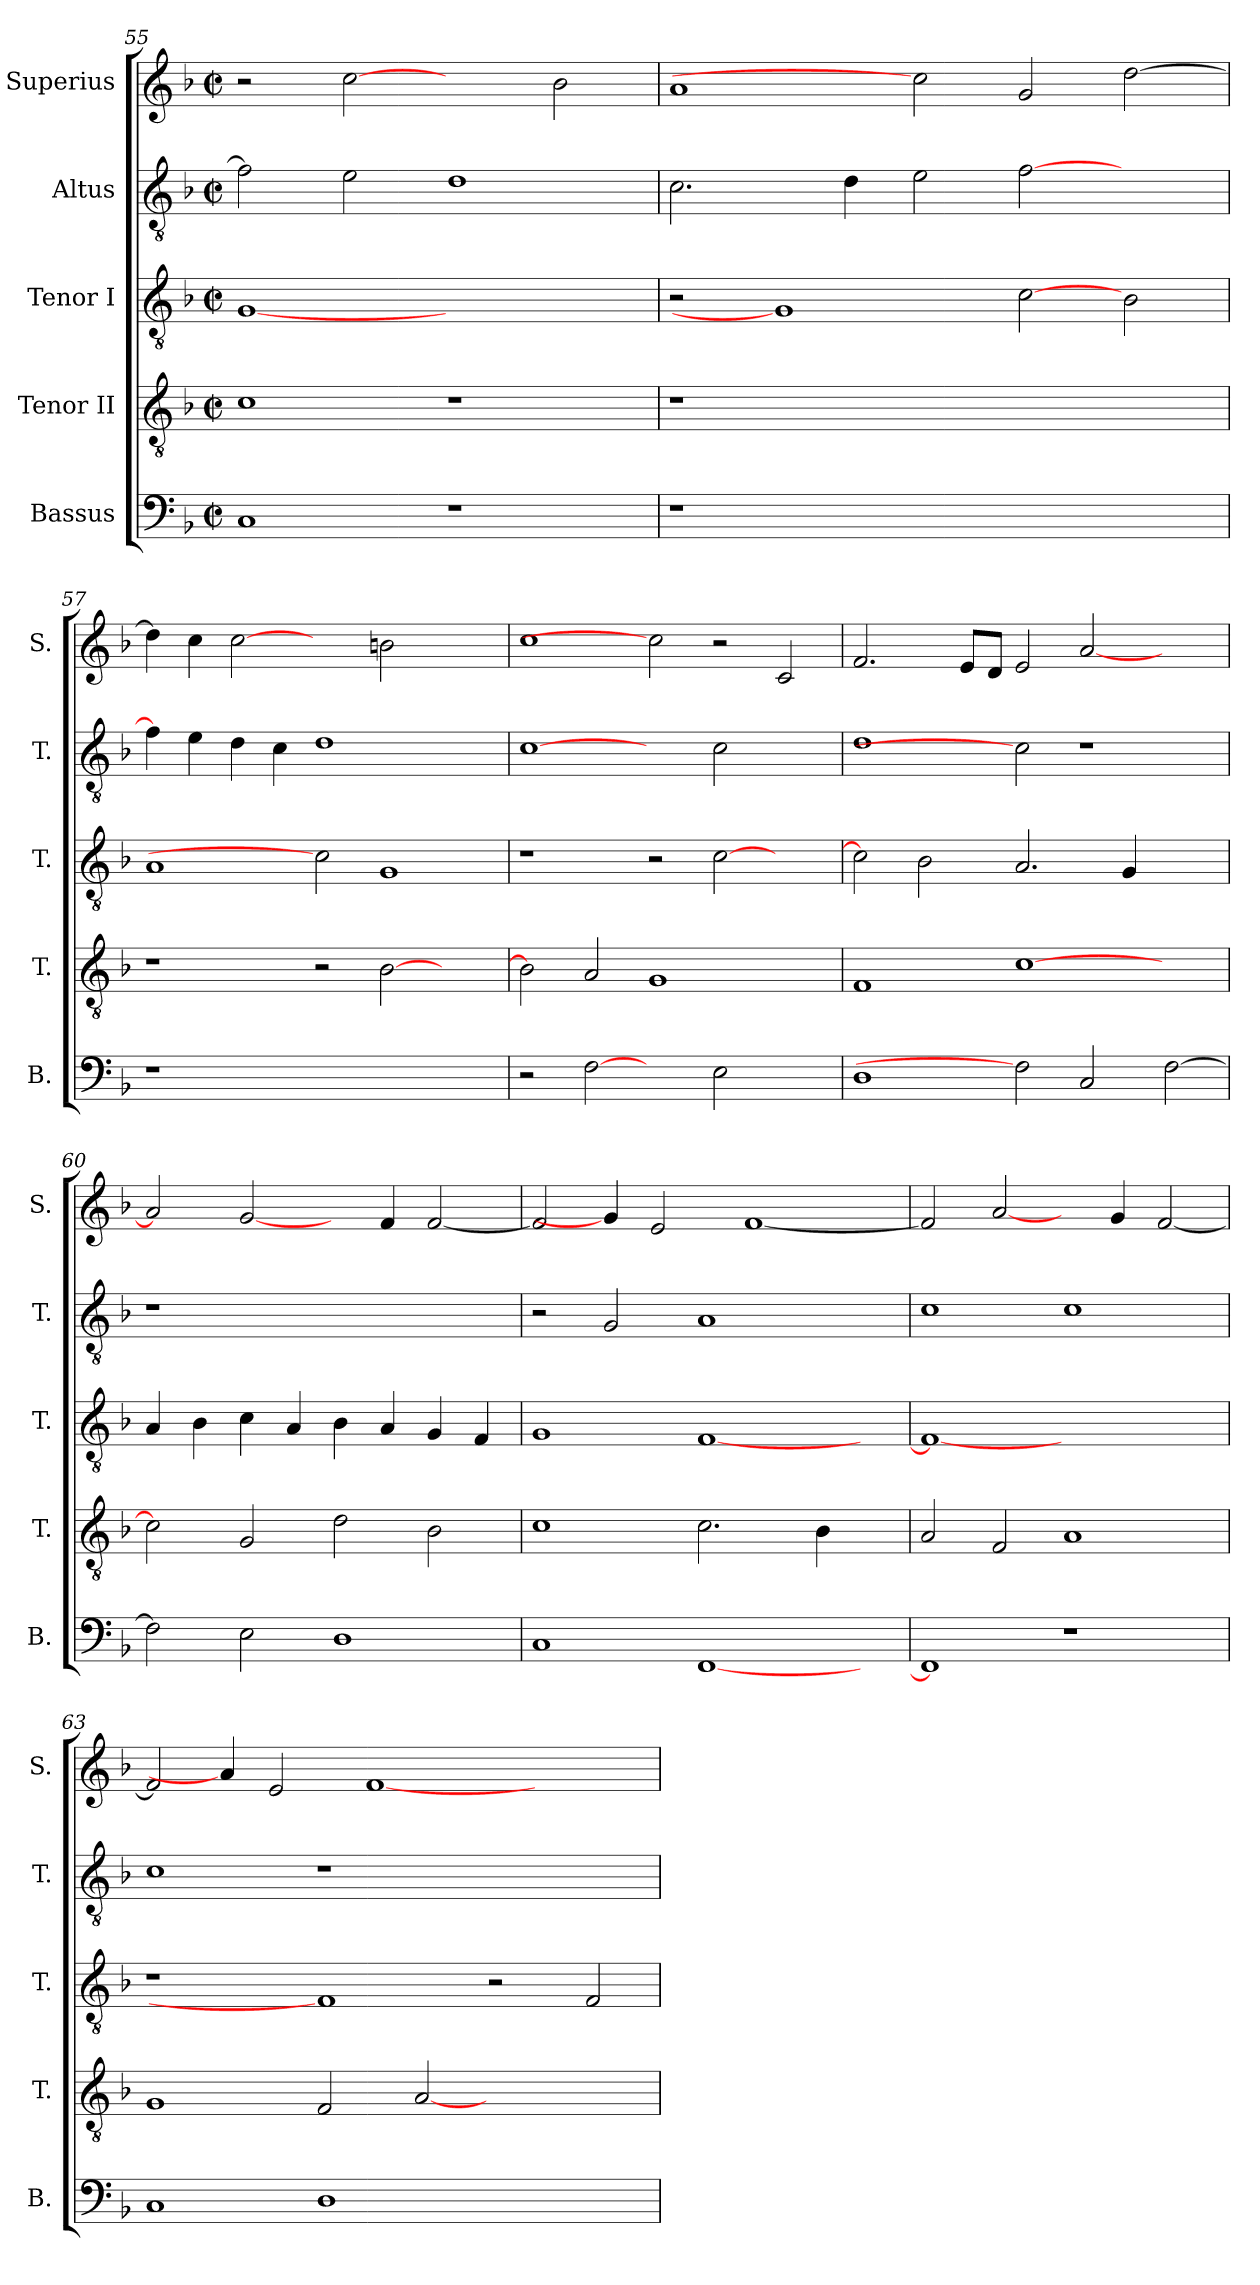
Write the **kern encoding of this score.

**kern	**kern	**kern	**kern	**kern
*part5	*part4	*part3	*part2	*part1
*staff5	*staff4	*staff3	*staff2	*staff1
*I"Bassus	*I"Tenor II	*I"Tenor I	*I"Altus	*I"Superius
*I'B.	*I'T.	*I'T.	*I'T.	*I'S.
!!LO:PB:g=z
*clefF4	*clefGv2	*clefGv2	*clefGv2	*clefG2
*	*ITrd7c12	*ITrd7c12	*ITrd7c12	*
*k[b-]	*k[b-]	*k[b-]	*k[b-]	*k[b-]
*F:	*F:	*F:	*F:	*F:
*M2/2	*M2/2	*M2/2	*M2/2	*M2/2
*met(c|)	*met(c|)	*met(c|)	*met(c|)	*met(c|)
=55	=55	=55	=55	=55
1Ci	1Ci	[1GGi	2Fi\]	2r
.	.	.	2Ei\	[2cci
1r	1r	1ryy	1Di	2ryy
.	.	.	.	2b-i\
=56	=56	=56	=56	=56
!LO:N:vis=1	!LO:N:vis=1	!	!	!
1r	1r	2r	2.Ci\	1ai
.	.	1GGi]	.	.
.	.	.	4Di\	.
1.ryy	1.ryy	.	2Ei\	2cci]
.	.	[2Ci	[>2Fi\	2gi/
.	.	2BB-i\	2ryy	[>2ddi\
=57	=57	=57	=57	=57
!LO:N:vis=1	!	!	!	!
1r	1r	1AAi	4Fi\]	4ddi\]
.	.	.	4Ei\	4cci\
.	.	.	4Di\	[2cci
.	.	.	4Ci\	.
1.ryy	2r	2Ci]	1Di	2ryy
.	[>2BB-i\	1GGi	.	2bni\
.	2ryy	.	2ryy	2ryy
=58	=58	=58	=58	=58
2r	2BB-i\]	1r	[1Ci	1cci
[2Fi	2AAi/	.	.	.
2ryy	1GGi	2r	2ryy	2cci]
2Ei\	.	[>2Ci\	2Ci\	2r
2ryy	2ryy	2ryy	2ryy	2ci/
=59	=59	=59	=59	=59
1Di	1FFi	2Ci\]	1Di	2.fi/
.	.	2BB-i\	.	.
.	.	.	.	8ei/L
.	.	.	.	8di/J
2Fi]	[>1Ci	2.AAi/	2Ci]	2ei/
2Ci/	.	.	1r	[<2ai/
.	.	4GGi/	.	.
[>2Fi\	2ryy	2ryy	.	2ryy
!!LO:LB:g=z
=60	=60	=60	=60	=60
!	!	!	!LO:N:vis=1	!
2Fi\]	2Ci\]	4AAi/	1r	2ai/]
.	.	4BB-i\	.	.
2Ei\	2GGi/	4Ci\	.	[2gi/
.	.	4AAi/	.	.
1Di	2Di\	4BB-i\	1ryy	4ryy
.	.	4AAi/	.	4fi/
.	2BB-i\	4GGi/	.	[<2fi/
.	.	4FFi/	.	.
=61	=61	=61	=61	=61
1Ci	1Ci	1GGi	2r	2fi/]
.	.	.	2GGi/	4gi/]
.	.	.	.	2ei/
[<1FFi	2.Ci\	[<1FFi	1AAi	.
.	.	.	.	[<1fi
.	4BB-i\	.	.	.
4ryy	4ryy	4ryy	4ryy	.
=62	=62	=62	=62	=62
1FFi]	2AAi/	1FFi_<	1Ci	2fi/]
.	2FFi/	.	.	[2ai/
1r	1AAi	1ryy	1Ci	4ryy
.	.	.	.	4gi/
.	.	.	.	[<2fi/
=63	=63	=63	=63	=63
1Ci	1GGi	1r	1Ci	2fi/]
.	.	.	.	4ai/]
.	.	.	.	2ei/
1Di	2FFi/	1FFi]	1r	.
.	.	.	.	[<1fi
.	[<2AAi/	.	.	.
1ryy	1ryy	2r	1ryy	.
.	.	.	.	2.ryy
.	.	2FFi/	.	.
=	=	=	=	=
*-	*-	*-	*-	*-
